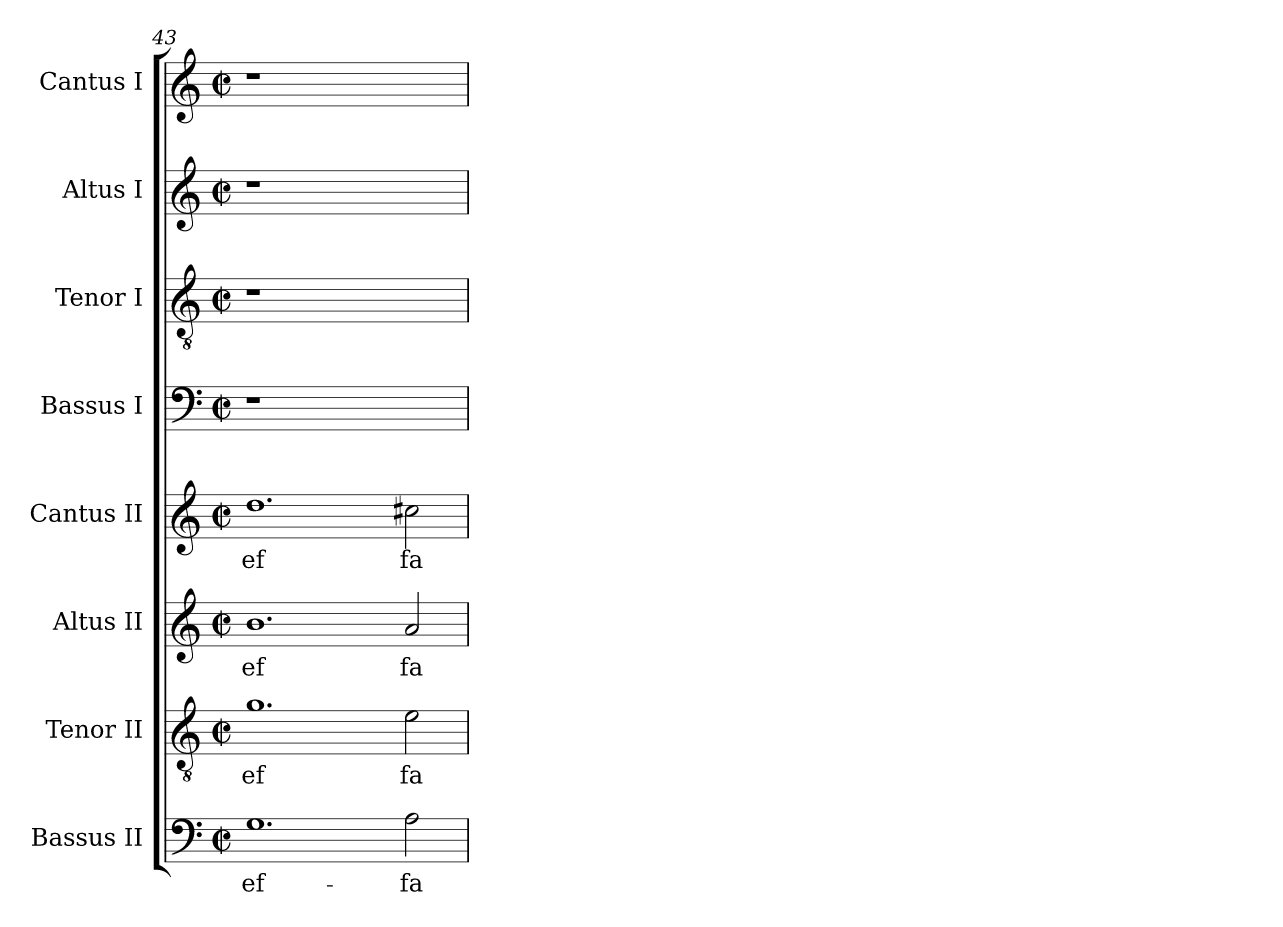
**kern	**text	**kern	**text	**kern	**text	**kern	**text	**kern	**kern	**kern	**kern
*part8	*part8	*part7	*part7	*part6	*part6	*part5	*part5	*part4	*part3	*part2	*part1
*staff8	*staff8	*staff7	*staff7	*staff6	*staff6	*staff5	*staff5	*staff4	*staff3	*staff2	*staff1
*I"Bassus II	*	*I"Tenor II	*	*I"Altus II	*	*I"Cantus II	*	*I"Bassus I	*I"Tenor I	*I"Altus I	*I"Cantus I
*clefF4	*	*clefGv2	*	*clefG2	*	*clefG2	*	*clefF4	*clefGv2	*clefG2	*clefG2
*	*	*	*	*	*	*	*	*	*	*k[]	*
*	*	*	*	*	*	*	*	*	*	*C:	*
*M2/2	*	*M2/2	*	*M2/2	*	*M2/2	*	*M2/2	*M2/2	*M2/2	*M2/2
*met(c|)	*	*met(c|)	*	*met(c|)	*	*met(c|)	*	*met(c|)	*met(c|)	*met(c|)	*met(c|)
=43	=43	=43	=43	=43	=43	=43	=43	=43	=43	=43	=43
!	!LO:LY:b:cj	!	!LO:LY:b:cj	!	!LO:LY:b:cj	!	!LO:LY:b:cj	!	!	!	!
1.G	-ef-	1.g	ef	1.b	ef	1.dd	ef	1r	1r	1r	1r
.	.	.	.	.	.	.	.	1ryy	1ryy	1ryy	1ryy
!	!LO:LY:b:cj	!	!LO:LY:b:cj	!	!LO:LY:b:cj	!	!LO:LY:b:cj	!	!	!	!
2A\	-fa-	2e\	fa	2a/	fa	2cc#X\	fa	.	.	.	.
=	=	=	=	=	=	=	=	=	=	=	=
*-	*-	*-	*-	*-	*-	*-	*-	*-	*-	*-	*-
